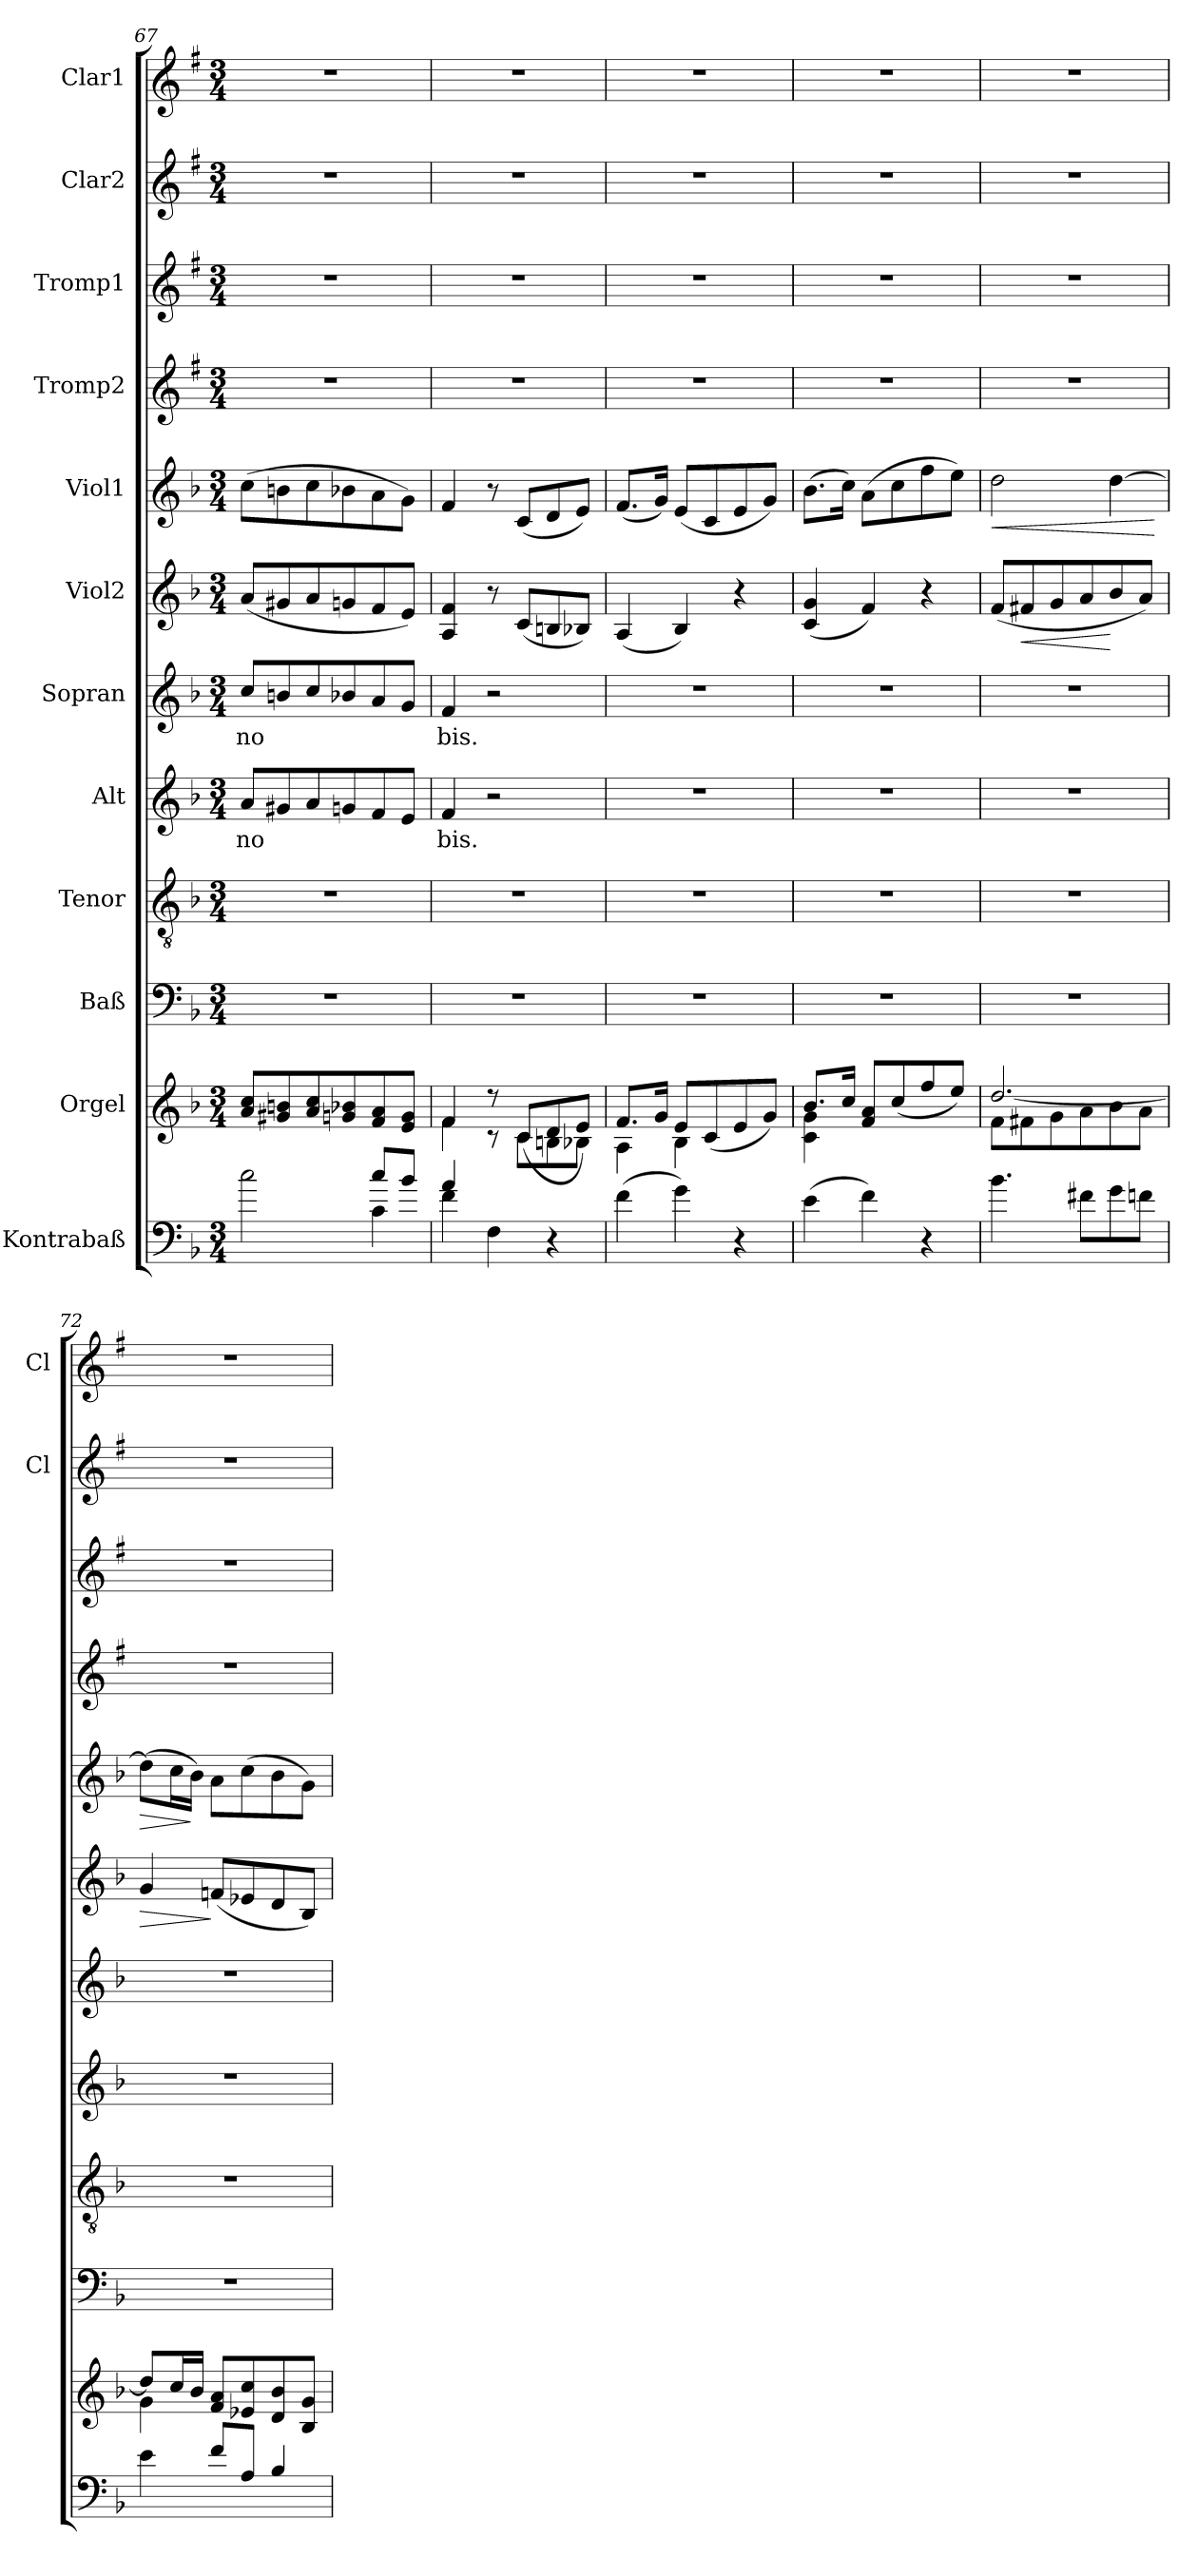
**kern	**kern	**kern	**kern	**kern	**text	**kern	**text	**kern	**dynam	**kern	**dynam	**kern	**kern	**kern	**kern
*part12	*part11	*part10	*part9	*part8	*part8	*part7	*part7	*part6	*part6	*part5	*part5	*part4	*part3	*part2	*part1
*staff12	*staff11	*staff10	*staff9	*staff8	*staff8	*staff7	*staff7	*staff6	*staff6	*staff5	*staff5	*staff4	*staff3	*staff2	*staff1
*I"Kontrabaß	*I"Orgel	*I"Baß	*I"Tenor	*I"Alt	*	*I"Sopran	*	*I"Viol2	*	*I"Viol1	*	*I"Tromp2	*I"Tromp1	*I"Clar2	*I"Clar1
*	*	*	*	*	*	*	*	*	*	*	*	*	*	*I'Cl	*I'Cl
*clefF4	*clefG2	*clefF4	*clefGv2	*clefG2	*	*clefG2	*	*clefG2	*	*clefG2	*	*clefG2	*clefG2	*clefG2	*clefG2
*ITrd7c12	*	*	*	*	*	*	*	*	*	*	*	*ITrd1c2	*ITrd1c2	*ITrd1c2	*ITrd1c2
*k[b-]	*k[b-]	*k[b-]	*k[b-]	*k[b-]	*	*k[b-]	*	*k[b-]	*	*k[b-]	*	*k[b-]	*k[b-]	*k[b-]	*k[b-]
*F:	*F:	*F:	*F:	*F:	*	*F:	*	*F:	*	*F:	*	*F:	*F:	*F:	*F:
*M3/4	*M3/4	*M3/4	*M3/4	*M3/4	*	*M3/4	*	*M3/4	*	*M3/4	*	*M3/4	*M3/4	*M3/4	*M3/4
=67	=67	=67	=67	=67	=67	=67	=67	=67	=67	=67	=67	=67	=67	=67	=67
*^	*	*	*	*	*	*	*	*	*	*	*	*	*	*	*
!	!	!	!	!	!	!LO:LY:b	!	!LO:LY:b	!	!	!	!	!	!	!	!
2c\	2ryy	8a/ 8cc/L	2.r	2.r	8a/L	no	8cc/L	no	(<8a/L	.	(>8cc\L	.	2.r	2.r	2.r	2.r
.	.	8g#X/ 8bn/	.	.	8g#X/	.	8bn/	.	8g#X/	.	8bn\	.	.	.	.	.
.	.	8a/ 8cc/	.	.	8a/	.	8cc/	.	8a/	.	8cc\	.	.	.	.	.
.	.	8gn/ 8b-X/	.	.	8gn/	.	8b-X/	.	8gn/	.	8b-X\	.	.	.	.	.
4C\	8c/L	8f/ 8a/	.	.	8f/	.	8a/	.	8f/	.	8a\	.	.	.	.	.
.	8B-/J	8e/ 8g/J	.	.	8e/J	.	8g/J	.	8e/J)	.	8g\J)	.	.	.	.	.
=68	=68	=68	=68	=68	=68	=68	=68	=68	=68	=68	=68	=68	=68	=68	=68	=68
*	*	*^	*	*	*	*	*	*	*	*	*	*	*	*	*	*
!	!	!	!	!	!	!	!LO:LY:b	!	!LO:LY:b	!	!	!	!	!	!	!	!
4F\	4A/	4f\	4f/	2.r	2.r	4f/	bis.	4f/	bis.	4A/ 4f/	.	4f/	.	2.r	2.r	2.r	2.r
4FF\	2ryy	8r	8r	.	.	2r	.	2r	.	8r	.	8r	.	.	.	.	.
.	.	8c\L	(>8c/L	.	.	.	.	.	.	(<8c/L	.	(<8c/L	.	.	.	.	.
4r	.	8Bn\	8d/	.	.	.	.	.	.	8Bn/	.	8d/	.	.	.	.	.
.	.	8B-X\J	8e/J)	.	.	.	.	.	.	8B-X/J)	.	8e/J)	.	.	.	.	.
*v	*v	*	*	*	*	*	*	*	*	*	*	*	*	*	*	*	*
=69	=69	=69	=69	=69	=69	=69	=69	=69	=69	=69	=69	=69	=69	=69	=69	=69
(>4F\	4A\	8.f/L	2.r	2.r	2.r	.	2.r	.	(<4A/	.	(<8.f/L	.	2.r	2.r	2.r	2.r
.	.	16g/Jk	.	.	.	.	.	.	.	.	16g/Jk)	.	.	.	.	.
4G\)	4B-\	8e/L	.	.	.	.	.	.	4B-/)	.	(<8e/L	.	.	.	.	.
.	.	(<8c/	.	.	.	.	.	.	.	.	8c/	.	.	.	.	.
4r	4ryy	8e/	.	.	.	.	.	.	4r	.	8e/	.	.	.	.	.
.	.	8g/J)	.	.	.	.	.	.	.	.	8g/J)	.	.	.	.	.
!!LO:PB:g=z
=70	=70	=70	=70	=70	=70	=70	=70	=70	=70	=70	=70	=70	=70	=70	=70	=70
(>4E\	4c\ 4g\	8.b-/L	2.r	2.r	2.r	.	2.r	.	(4c/ 4g/	.	(>8.b-\L	.	2.r	2.r	2.r	2.r
.	.	16cc/Jk	.	.	.	.	.	.	.	.	16cc\Jk)	.	.	.	.	.
4F\)	2ryy	8f/ 8a/L	.	.	.	.	.	.	4f/)	.	(>8a\L	.	.	.	.	.
.	.	(<8cc/	.	.	.	.	.	.	.	.	8cc\	.	.	.	.	.
4r	.	8ff/	.	.	.	.	.	.	4r	.	8ff\	.	.	.	.	.
.	.	8ee/J)	.	.	.	.	.	.	.	.	8ee\J)	.	.	.	.	.
=71	=71	=71	=71	=71	=71	=71	=71	=71	=71	=71	=71	=71	=71	=71	=71	=71
!	!	!	!	!	!	!	!	!	!	!	!	!LO:HP:b	!	!	!	!
4.B-\	8f\L	[>2.dd/	2.r	2.r	2.r	.	2.r	.	(<8f/L	.	2dd\	<	2.r	2.r	2.r	2.r
!	!	!	!	!	!	!	!	!	!	!LO:HP:b	!	!	!	!	!	!
.	8f#X\	.	.	.	.	.	.	.	8f#X/	<	.	.	.	.	.	.
.	8g\	.	.	.	.	.	.	.	8g/	.	.	.	.	.	.	.
8F#X\L	8a\	.	.	.	.	.	.	.	8a/	.	.	.	.	.	.	.
8G\	8b-\	.	.	.	.	.	.	.	8b-/	[	[4dd\	.	.	.	.	.
8Fn\J	8a\J	.	.	.	.	.	.	.	8a/J)	.	.	.	.	.	.	.
*	*v	*v	*	*	*	*	*	*	*	*	*	*	*	*	*	*
.	.	.	.	.	.	.	.	.	.	.	[	.	.	.	.
=72	=72	=72	=72	=72	=72	=72	=72	=72	=72	=72	=72	=72	=72	=72	=72
*	*^	*	*	*	*	*	*	*	*	*	*	*	*	*	*
!	!	!	!	!	!	!	!	!	!	!LO:HP:b	!	!LO:HP:b	!	!	!	!
4E\	4g\	8dd/L]	2.r	2.r	2.r	.	2.r	.	4g/	>	(>8dd\L]	>	2.r	2.r	2.r	2.r
.	.	16cc/L	.	.	.	.	.	.	.	.	16cc\L	.	.	.	.	.
.	.	16b-/JJ	.	.	.	.	.	.	.	.	16b-\JJ)	]	.	.	.	.
8F/L	2ryy	8f/ 8a/L	.	.	.	.	.	.	(<8fn/L	]	8a\L	.	.	.	.	.
8AA/J	.	8e-X/ 8cc/	.	.	.	.	.	.	8e-X/	.	(>8cc\	.	.	.	.	.
4BB-/	.	8d/ 8b-/	.	.	.	.	.	.	8d/	.	8b-\	.	.	.	.	.
.	.	8B-/ 8g/J	.	.	.	.	.	.	8B-/J)	.	8g\J)	.	.	.	.	.
*	*v	*v	*	*	*	*	*	*	*	*	*	*	*	*	*	*
=	=	=	=	=	=	=	=	=	=	=	=	=	=	=	=
*-	*-	*-	*-	*-	*-	*-	*-	*-	*-	*-	*-	*-	*-	*-	*-
